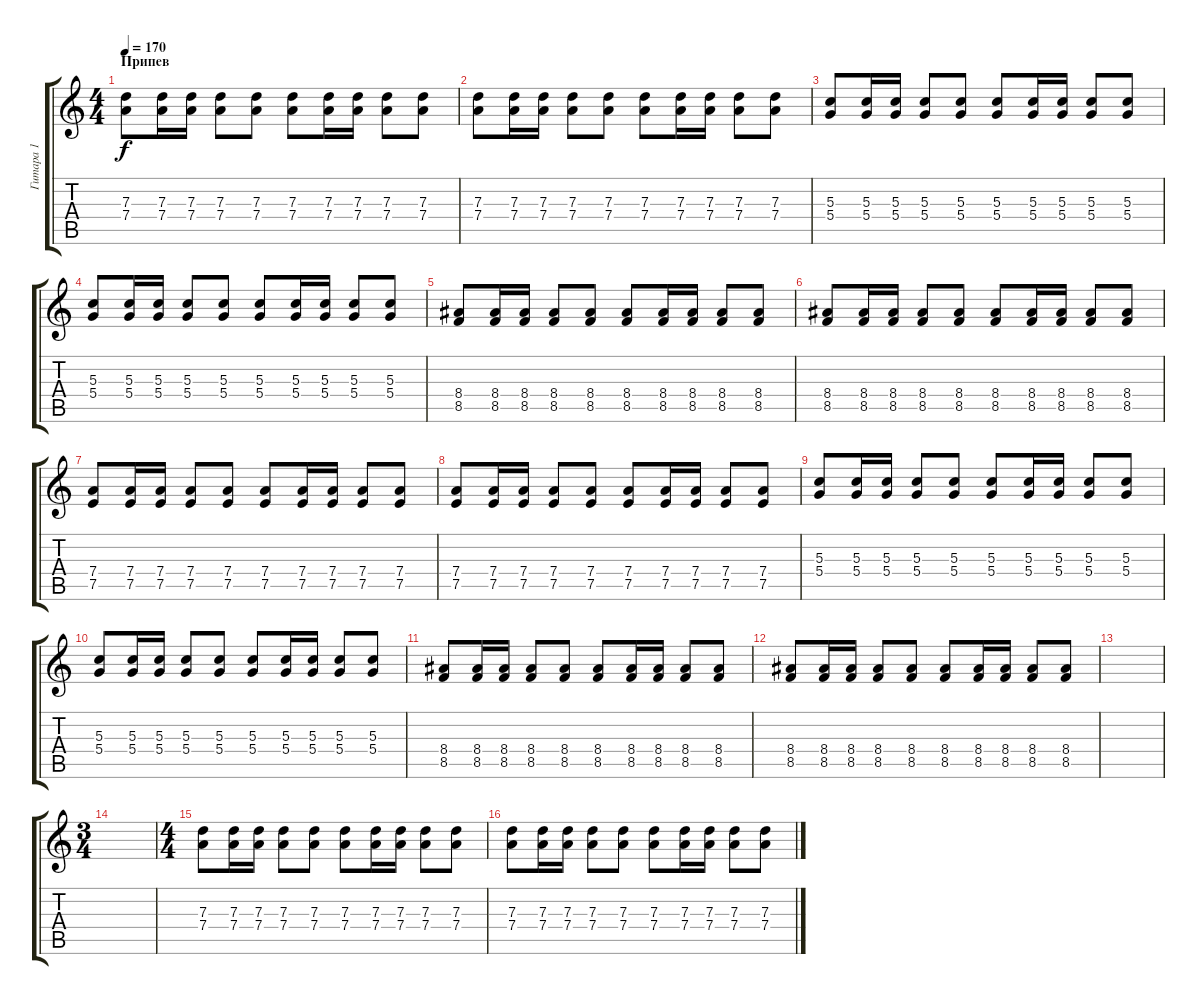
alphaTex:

\track ("Гитара 1" "Гитара 1") {instrument distortionguitar}
\staff {score tabs}
\tuning (E4 B3 G3 D3 A2 E2) {hide}
\ts (4 4)
\section ("" "Припев")
\tempo 170
\clef g2
\ks c
(7.3 7.4).8{dy f} (7.3 7.4).16 (7.3 7.4).16 (7.3 7.4).8 (7.3 7.4).8 (7.3 7.4).8 (7.3 7.4).16 (7.3 7.4).16 (7.3 7.4).8 (7.3 7.4).8 |
(7.3 7.4).8 (7.3 7.4).16 (7.3 7.4).16 (7.3 7.4).8 (7.3 7.4).8 (7.3 7.4).8 (7.3 7.4).16 (7.3 7.4).16 (7.3 7.4).8 (7.3 7.4).8 |
(5.3 5.4).8 (5.3 5.4).16 (5.3 5.4).16 (5.3 5.4).8 (5.3 5.4).8 (5.3 5.4).8 (5.3 5.4).16 (5.3 5.4).16 (5.3 5.4).8 (5.3 5.4).8 |
(5.3 5.4).8 (5.3 5.4).16 (5.3 5.4).16 (5.3 5.4).8 (5.3 5.4).8 (5.3 5.4).8 (5.3 5.4).16 (5.3 5.4).16 (5.3 5.4).8 (5.3 5.4).8 |
(8.4 8.5).8 (8.4 8.5).16 (8.4 8.5).16 (8.4 8.5).8 (8.4 8.5).8 (8.4 8.5).8 (8.4 8.5).16 (8.4 8.5).16 (8.4 8.5).8 (8.4 8.5).8 |
(8.4 8.5).8 (8.4 8.5).16 (8.4 8.5).16 (8.4 8.5).8 (8.4 8.5).8 (8.4 8.5).8 (8.4 8.5).16 (8.4 8.5).16 (8.4 8.5).8 (8.4 8.5).8 |
(7.4 7.5).8 (7.4 7.5).16 (7.4 7.5).16 (7.4 7.5).8 (7.4 7.5).8 (7.4 7.5).8 (7.4 7.5).16 (7.4 7.5).16 (7.4 7.5).8 (7.4 7.5).8 |
(7.4 7.5).8 (7.4 7.5).16 (7.4 7.5).16 (7.4 7.5).8 (7.4 7.5).8 (7.4 7.5).8 (7.4 7.5).16 (7.4 7.5).16 (7.4 7.5).8 (7.4 7.5).8 |
(5.3 5.4).8 (5.3 5.4).16 (5.3 5.4).16 (5.3 5.4).8 (5.3 5.4).8 (5.3 5.4).8 (5.3 5.4).16 (5.3 5.4).16 (5.3 5.4).8 (5.3 5.4).8 |
(5.3 5.4).8 (5.3 5.4).16 (5.3 5.4).16 (5.3 5.4).8 (5.3 5.4).8 (5.3 5.4).8 (5.3 5.4).16 (5.3 5.4).16 (5.3 5.4).8 (5.3 5.4).8 |
(8.4 8.5).8 (8.4 8.5).16 (8.4 8.5).16 (8.4 8.5).8 (8.4 8.5).8 (8.4 8.5).8 (8.4 8.5).16 (8.4 8.5).16 (8.4 8.5).8 (8.4 8.5).8 |
(8.4 8.5).8 (8.4 8.5).16 (8.4 8.5).16 (8.4 8.5).8 (8.4 8.5).8 (8.4 8.5).8 (8.4 8.5).16 (8.4 8.5).16 (8.4 8.5).8 (8.4 8.5).8 |
|
\ts (3 4)
|
\ts (4 4)
(7.3 7.4).8 (7.3 7.4).16 (7.3 7.4).16 (7.3 7.4).8 (7.3 7.4).8 (7.3 7.4).8 (7.3 7.4).16 (7.3 7.4).16 (7.3 7.4).8 (7.3 7.4).8 |
(7.3 7.4).8 (7.3 7.4).16 (7.3 7.4).16 (7.3 7.4).8 (7.3 7.4).8 (7.3 7.4).8 (7.3 7.4).16 (7.3 7.4).16 (7.3 7.4).8 (7.3 7.4).8
